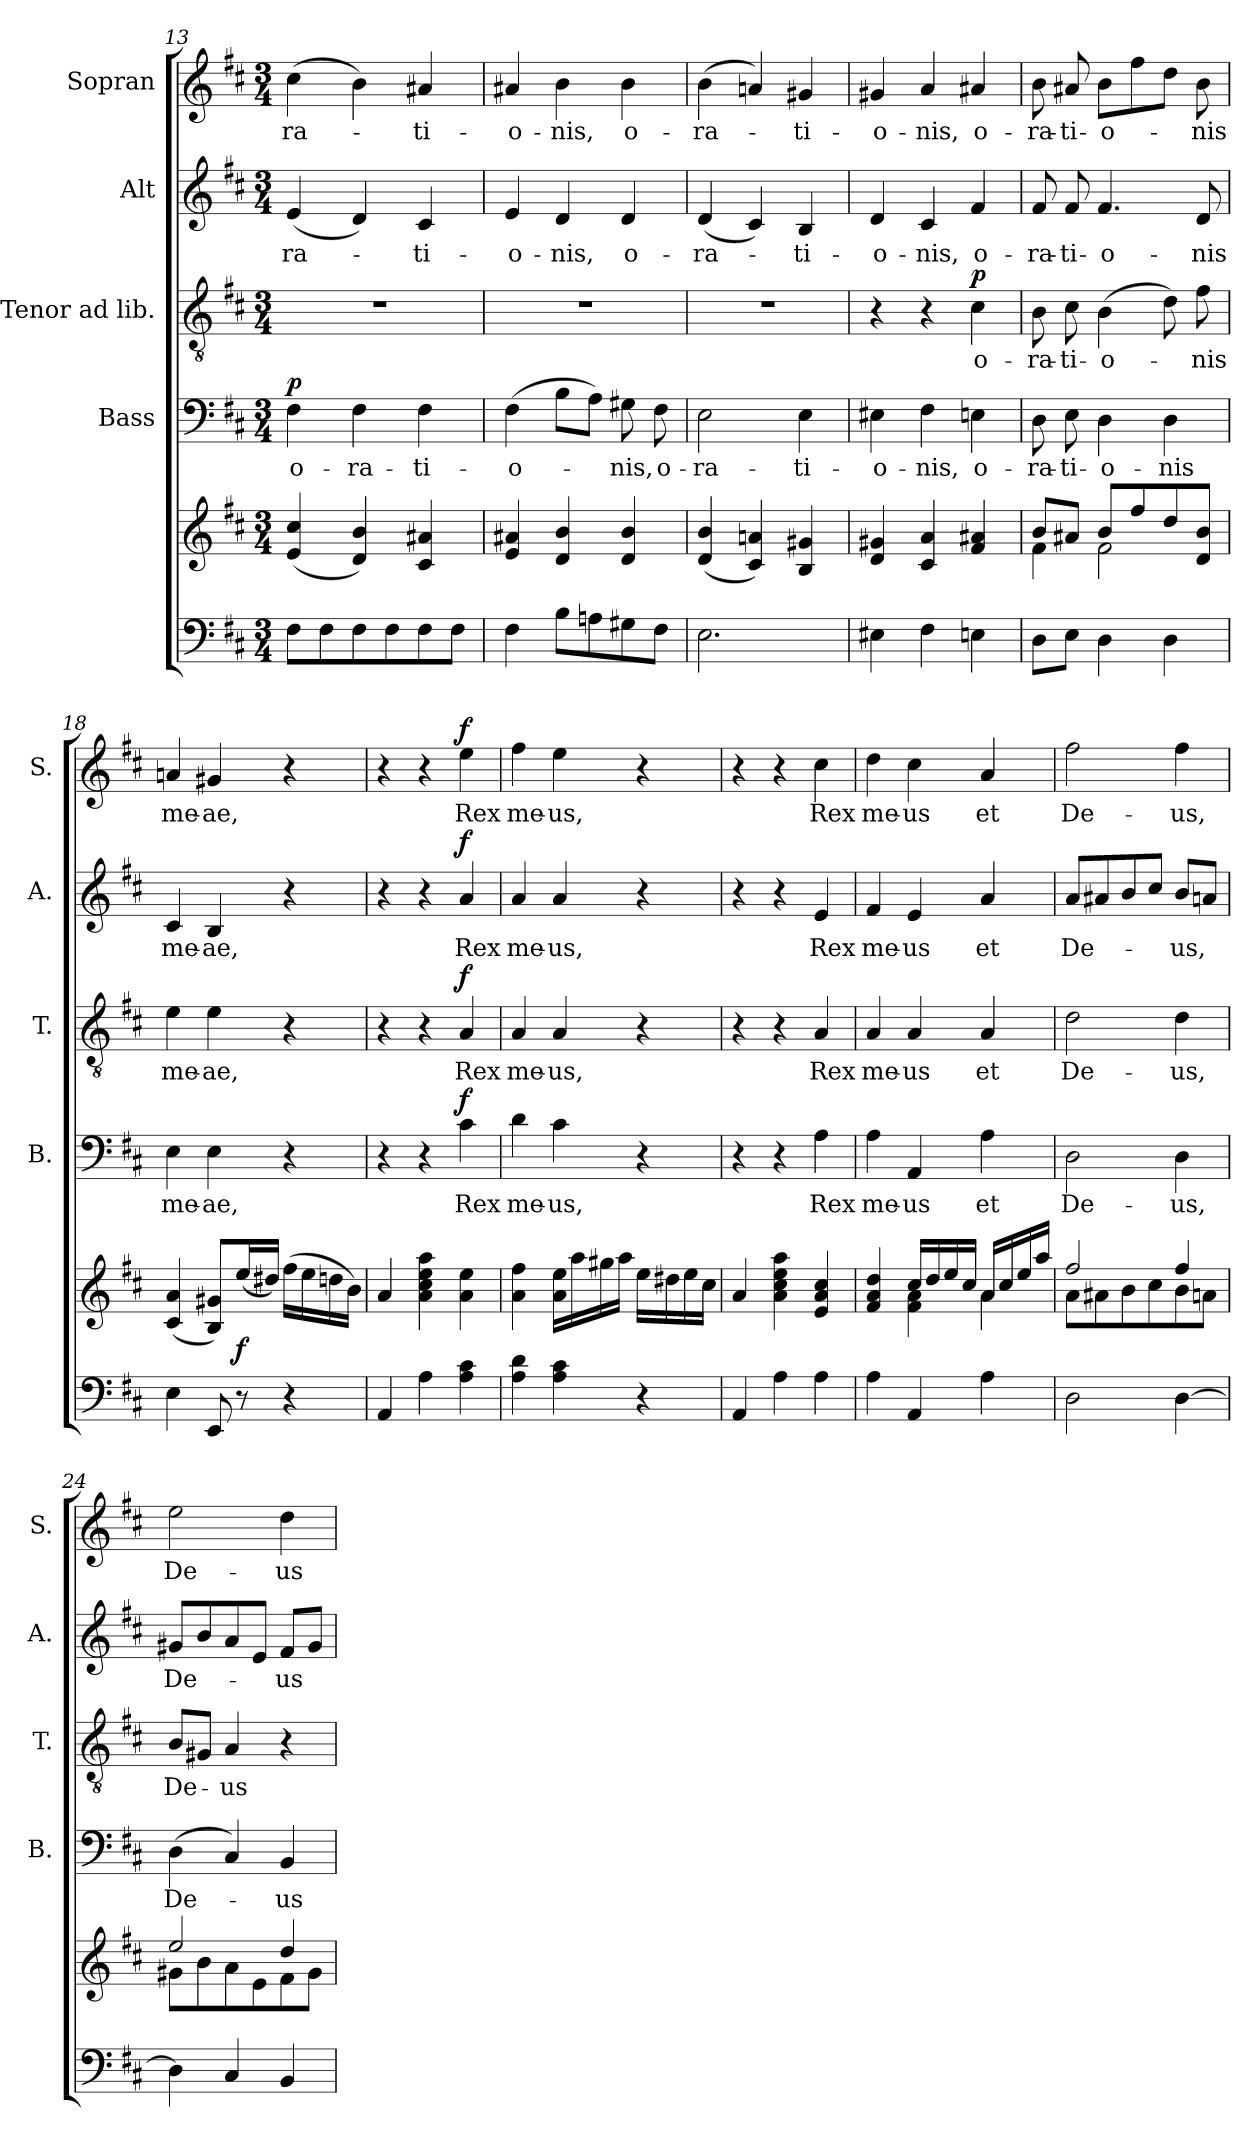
**kern	**kern	**dynam	**kern	**text	**dynam	**kern	**text	**dynam	**kern	**text	**dynam	**kern	**text	**dynam
*part5	*part5	*part5	*part4	*part4	*part4	*part3	*part3	*part3	*part2	*part2	*part2	*part1	*part1	*part1
*staff6	*staff5	*staff5/6	*staff4	*staff4	*staff4	*staff3	*staff3	*staff3	*staff2	*staff2	*staff2	*staff1	*staff1	*staff1
*	*	*	*I"Bass	*	*	*I"Tenor ad lib.	*	*	*I"Alt	*	*	*I"Sopran	*	*
*	*	*	*I'B.	*	*	*I'T.	*	*	*I'A.	*	*	*I'S.	*	*
*clefF4	*clefG2	*	*clefF4	*	*	*clefGv2	*	*	*clefG2	*	*	*clefG2	*	*
*k[f#c#]	*k[f#c#]	*	*k[f#c#]	*	*	*k[f#c#]	*	*	*k[f#c#]	*	*	*k[f#c#]	*	*
*D:	*D:	*	*D:	*	*	*D:	*	*	*D:	*	*	*D:	*	*
*M3/4	*M3/4	*	*M3/4	*	*	*M3/4	*	*	*M3/4	*	*	*M3/4	*	*
=13	=13	=13	=13	=13	=13	=13	=13	=13	=13	=13	=13	=13	=13	=13
!	!	!	!	!LO:LY:b	!LO:DY:a	!	!	!	!	!LO:LY:b	!	!	!LO:LY:b	!
8F#\L	(<4e/ 4cc#/	.	4F#\	o-	p	2.r	.	.	(<4e/	-ra-	.	(>4cc#\	-ra-	.
8F#\	.	.	.	.	.	.	.	.	.	.	.	.	.	.
!	!	!	!	!LO:LY:b	!	!	!	!	!	!	!	!	!	!
8F#\	4d/ 4b/)	.	4F#\	-ra-	.	.	.	.	4d/)	.	.	4b\)	.	.
8F#\	.	.	.	.	.	.	.	.	.	.	.	.	.	.
!	!	!	!	!LO:LY:b	!	!	!	!	!	!LO:LY:b	!	!	!LO:LY:b	!
8F#\	4c#/ 4a#X/	.	4F#\	-ti-	.	.	.	.	4c#/	-ti-	.	4a#X/	-ti-	.
8F#\J	.	.	.	.	.	.	.	.	.	.	.	.	.	.
=14	=14	=14	=14	=14	=14	=14	=14	=14	=14	=14	=14	=14	=14	=14
!	!	!	!	!LO:LY:b	!	!	!	!	!	!LO:LY:b	!	!	!LO:LY:b	!
4F#\	4e/ 4a#X/	.	(>4F#\	-o-	.	2.r	.	.	4e/	-o-	.	4a#X/	-o-	.
!	!	!	!	!	!	!	!	!	!	!LO:LY:b	!	!	!LO:LY:b	!
8B\L	4d/ 4b/	.	8B\L	.	.	.	.	.	4d/	-nis,	.	4b\	-nis,	.
8An\	.	.	8A\J)	.	.	.	.	.	.	.	.	.	.	.
!	!	!	!	!LO:LY:b	!	!	!	!	!	!LO:LY:b	!	!	!LO:LY:b	!
8G#X\	4d/ 4b/	.	8G#X\	-nis,	.	.	.	.	4d/	o-	.	4b\	o-	.
!	!	!	!	!LO:LY:b	!	!	!	!	!	!	!	!	!	!
8F#\J	.	.	8F#\	o-	.	.	.	.	.	.	.	.	.	.
=15	=15	=15	=15	=15	=15	=15	=15	=15	=15	=15	=15	=15	=15	=15
!	!	!	!	!LO:LY:b	!	!	!	!	!	!LO:LY:b	!	!	!LO:LY:b	!
2.E\	(<4d/ 4b/	.	2E\	-ra-	.	2.r	.	.	(<4d/	-ra-	.	(>4b\	-ra-	.
.	4c#/ 4an/)	.	.	.	.	.	.	.	4c#/)	.	.	4an/)	.	.
!	!	!	!	!LO:LY:b	!	!	!	!	!	!LO:LY:b	!	!	!LO:LY:b	!
.	4B/ 4g#X/	.	4E\	-ti-	.	.	.	.	4B/	-ti-	.	4g#X/	-ti-	.
=16	=16	=16	=16	=16	=16	=16	=16	=16	=16	=16	=16	=16	=16	=16
!	!	!	!	!LO:LY:b	!	!	!	!	!	!LO:LY:b	!	!	!LO:LY:b	!
4E#X\	4d/ 4g#X/	.	4E#X\	-o-	.	4r	.	.	4d/	-o-	.	4g#X/	-o-	.
!	!	!	!	!LO:LY:b	!	!	!	!	!	!LO:LY:b	!	!	!LO:LY:b	!
4F#\	4c#/ 4a/	.	4F#\	-nis,	.	4r	.	.	4c#/	-nis,	.	4a/	-nis,	.
!	!	!	!	!LO:LY:b	!	!	!LO:LY:b	!LO:DY:a	!	!LO:LY:b	!	!	!LO:LY:b	!
4En\	4f#/ 4a#X/	.	4En\	o-	.	4c#\	o-	p	4f#/	o-	.	4a#X/	o-	.
=17	=17	=17	=17	=17	=17	=17	=17	=17	=17	=17	=17	=17	=17	=17
*	*^	*	*	*	*	*	*	*	*	*	*	*	*	*
!	!	!	!	!	!LO:LY:b	!	!	!LO:LY:b	!	!	!LO:LY:b	!	!	!LO:LY:b	!
8D\L	8b/L	4f#\	.	8D\	-ra-	.	8B\	-ra-	.	8f#/	-ra-	.	8b\	-ra-	.
!	!	!	!	!	!LO:LY:b	!	!	!LO:LY:b	!	!	!LO:LY:b	!	!	!LO:LY:b	!
8E\J	8a#X/J	.	.	8E\	-ti-	.	8c#\	-ti-	.	8f#/	-ti-	.	8a#X/	-ti-	.
!	!	!	!	!	!LO:LY:b	!	!	!LO:LY:b	!	!	!LO:LY:b	!	!	!LO:LY:b	!
4D\	8b/L	2f#\	.	4D\	-o-	.	(>4B\	-o-	.	4.f#/	-o-	.	8b\L	-o-	.
.	8ff#/	.	.	.	.	.	.	.	.	.	.	.	8ff#\	.	.
!	!	!	!	!	!LO:LY:b	!	!	!	!	!	!	!	!	!	!
4D\	8dd/	.	.	4D\	-nis	.	8d\)	.	.	.	.	.	8dd\J	.	.
!	!	!	!	!	!	!	!	!LO:LY:b	!	!	!LO:LY:b	!	!	!LO:LY:b	!
.	8d/ 8b/J	.	.	.	.	.	8f#\	-nis	.	8d/	-nis	.	8b\	-nis	.
*	*v	*v	*	*	*	*	*	*	*	*	*	*	*	*	*
!!LO:LB:g=z
=18	=18	=18	=18	=18	=18	=18	=18	=18	=18	=18	=18	=18	=18	=18
!	!	!	!	!LO:LY:b	!	!	!LO:LY:b	!	!	!LO:LY:b	!	!	!LO:LY:b	!
4E\	(<4c#/ 4a/	.	4E\	me-	.	4e\	me-	.	4c#/	me-	.	4an/	me-	.
!	!	!	!	!LO:LY:b	!	!	!LO:LY:b	!	!	!LO:LY:b	!	!	!LO:LY:b	!
8EE/	8B/ 8g#X/L)	.	4E\	-ae,	.	4e\	-ae,	.	4B/	-ae,	.	4g#X/	-ae,	.
!	!	!LO:DY:b	!	!	!	!	!	!	!	!	!	!	!	!
8r	(<16ee/L	f	.	.	.	.	.	.	.	.	.	.	.	.
.	16dd#X/JJ)	.	.	.	.	.	.	.	.	.	.	.	.	.
4r	(>16ff#\LL	.	4r	.	.	4r	.	.	4r	.	.	4r	.	.
.	16ee\	.	.	.	.	.	.	.	.	.	.	.	.	.
.	16ddn\	.	.	.	.	.	.	.	.	.	.	.	.	.
.	16b\JJ)	.	.	.	.	.	.	.	.	.	.	.	.	.
=19	=19	=19	=19	=19	=19	=19	=19	=19	=19	=19	=19	=19	=19	=19
4AA/	4a/	.	4r	.	.	4r	.	.	4r	.	.	4r	.	.
4A\	4a\ 4cc#\ 4ee\ 4aa\	.	4r	.	.	4r	.	.	4r	.	.	4r	.	.
!	!	!	!	!LO:LY:b	!LO:DY:a	!	!LO:LY:b	!LO:DY:a	!	!LO:LY:b	!LO:DY:a	!	!LO:LY:b	!LO:DY:a
4A\ 4c#\	4a\ 4ee\	.	4c#\	Rex	f	4A/	Rex	f	4a/	Rex	f	4ee\	Rex	f
=20	=20	=20	=20	=20	=20	=20	=20	=20	=20	=20	=20	=20	=20	=20
!	!	!	!	!LO:LY:b	!	!	!LO:LY:b	!	!	!LO:LY:b	!	!	!LO:LY:b	!
4A\ 4d\	4a\ 4ff#\	.	4d\	me-	.	4A/	me-	.	4a/	me-	.	4ff#\	me-	.
!	!	!	!	!LO:LY:b	!	!	!LO:LY:b	!	!	!LO:LY:b	!	!	!LO:LY:b	!
4A\ 4c#\	16a\ 16ee\LL	.	4c#\	-us,	.	4A/	-us,	.	4a/	-us,	.	4ee\	-us,	.
.	16aa\	.	.	.	.	.	.	.	.	.	.	.	.	.
.	16gg#X\	.	.	.	.	.	.	.	.	.	.	.	.	.
.	16aa\JJ	.	.	.	.	.	.	.	.	.	.	.	.	.
4r	16ee\LL	.	4r	.	.	4r	.	.	4r	.	.	4r	.	.
.	16dd#X\	.	.	.	.	.	.	.	.	.	.	.	.	.
.	16ee\	.	.	.	.	.	.	.	.	.	.	.	.	.
.	16cc#\JJ	.	.	.	.	.	.	.	.	.	.	.	.	.
=21	=21	=21	=21	=21	=21	=21	=21	=21	=21	=21	=21	=21	=21	=21
4AA/	4a/	.	4r	.	.	4r	.	.	4r	.	.	4r	.	.
4A\	4a\ 4cc#\ 4ee\ 4aa\	.	4r	.	.	4r	.	.	4r	.	.	4r	.	.
!	!	!	!	!LO:LY:b	!	!	!LO:LY:b	!	!	!LO:LY:b	!	!	!LO:LY:b	!
4A\	4e/ 4a/ 4cc#/	.	4A\	Rex	.	4A/	Rex	.	4e/	Rex	.	4cc#\	Rex	.
=22	=22	=22	=22	=22	=22	=22	=22	=22	=22	=22	=22	=22	=22	=22
*	*^	*	*	*	*	*	*	*	*	*	*	*	*	*
!	!	!	!	!	!LO:LY:b	!	!	!LO:LY:b	!	!	!LO:LY:b	!	!	!LO:LY:b	!
4A\	4f#/ 4a/ 4dd/	4ryy	.	4A\	me-	.	4A/	me-	.	4f#/	me-	.	4dd\	me-	.
!	!	!	!	!	!LO:LY:b	!	!	!LO:LY:b	!	!	!LO:LY:b	!	!	!LO:LY:b	!
4AA/	16cc#/LL	4f#\ 4a\	.	4AA/	-us	.	4A/	-us	.	4e/	-us	.	4cc#\	-us	.
.	16dd/	.	.	.	.	.	.	.	.	.	.	.	.	.	.
.	16ee/	.	.	.	.	.	.	.	.	.	.	.	.	.	.
.	16cc#/JJ	.	.	.	.	.	.	.	.	.	.	.	.	.	.
!	!	!	!	!	!LO:LY:b	!	!	!LO:LY:b	!	!	!LO:LY:b	!	!	!LO:LY:b	!
4A\	16a/LL	4a\	.	4A\	et	.	4A/	et	.	4a/	et	.	4a/	et	.
.	16cc#/	.	.	.	.	.	.	.	.	.	.	.	.	.	.
.	16ee/	.	.	.	.	.	.	.	.	.	.	.	.	.	.
.	16aa/JJ	.	.	.	.	.	.	.	.	.	.	.	.	.	.
!!LO:PB:g=z
=23	=23	=23	=23	=23	=23	=23	=23	=23	=23	=23	=23	=23	=23	=23	=23
!	!	!	!	!	!LO:LY:b	!	!	!LO:LY:b	!	!	!LO:LY:b	!	!	!LO:LY:b	!
2D\	2ff#/	8a\L	.	2D\	De-	.	2d\	De-	.	8a/L	De-	.	2ff#\	De-	.
.	.	8a#X\	.	.	.	.	.	.	.	8a#X/	.	.	.	.	.
.	.	8b\	.	.	.	.	.	.	.	8b/	.	.	.	.	.
.	.	8cc#\	.	.	.	.	.	.	.	8cc#/J	.	.	.	.	.
!	!	!	!	!	!LO:LY:b	!	!	!LO:LY:b	!	!	!LO:LY:b	!	!	!LO:LY:b	!
[4D\	4ff#/	8b\	.	4D\	-us,	.	4d\	-us,	.	8b/L	-us,	.	4ff#\	-us,	.
.	.	8an\J	.	.	.	.	.	.	.	8an/J	.	.	.	.	.
=24	=24	=24	=24	=24	=24	=24	=24	=24	=24	=24	=24	=24	=24	=24	=24
!	!	!	!	!	!LO:LY:b	!	!	!LO:LY:b	!	!	!LO:LY:b	!	!	!LO:LY:b	!
4D\]	2ee/	8g#X\L	.	(>4D\	De-	.	8B/L	De-	.	8g#X/L	De-	.	2ee\	De-	.
.	.	8b\	.	.	.	.	8G#X/J	.	.	8b/	.	.	.	.	.
!	!	!	!	!	!	!	!	!LO:LY:b	!	!	!	!	!	!	!
4C#/	.	8a\	.	4C#/)	.	.	4A/	-us	.	8a/	.	.	.	.	.
.	.	8e\	.	.	.	.	.	.	.	8e/J	.	.	.	.	.
!	!	!	!	!	!LO:LY:b	!	!	!	!	!	!LO:LY:b	!	!	!LO:LY:b	!
4BB/	4dd/	8f#\	.	4BB/	-us	.	4r	.	.	8f#/L	-us	.	4dd\	-us	.
.	.	8g#\J	.	.	.	.	.	.	.	8g#/J	.	.	.	.	.
*	*v	*v	*	*	*	*	*	*	*	*	*	*	*	*	*
=	=	=	=	=	=	=	=	=	=	=	=	=	=	=
*-	*-	*-	*-	*-	*-	*-	*-	*-	*-	*-	*-	*-	*-	*-
